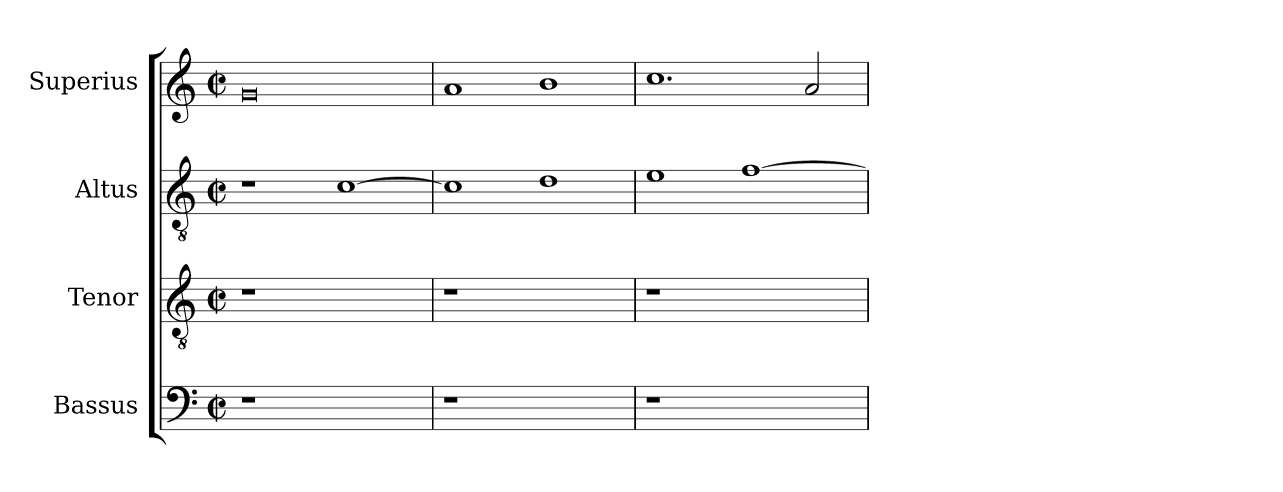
**kern	**kern	**kern	**kern
*part4	*part3	*part2	*part1
*staff4	*staff3	*staff2	*staff1
*I"Bassus	*I"Tenor	*I"Altus	*I"Superius
*I'B.	*I'T.	*I'A.	*I'S.
!!LO:PB:g=z
*clefF4	*clefGv2	*clefGv2	*clefG2
*	*ITrd7c12	*ITrd7c12	*
*k[]	*k[]	*k[]	*k[]
*C:	*C:	*C:	*C:
*M2/2	*M2/2	*M2/2	*M2/2
*met(c|)	*met(c|)	*met(c|)	*met(c|)
=1	=1	=1	=1
!LO:N:vis=1	!LO:N:vis=1	!	!
1r	1r	1r	0gi
1ryy	1ryy	[>1Ci	.
=2	=2	=2	=2
!LO:N:vis=1	!LO:N:vis=1	!	!
1r	1r	1Ci]	1ai
1ryy	1ryy	1Di	1bi
=3	=3	=3	=3
!LO:N:vis=1	!LO:N:vis=1	!	!
1r	1r	1Ei	1.cci
1ryy	1ryy	[>1Fi	.
.	.	.	2ai/
=	=	=	=
*-	*-	*-	*-
